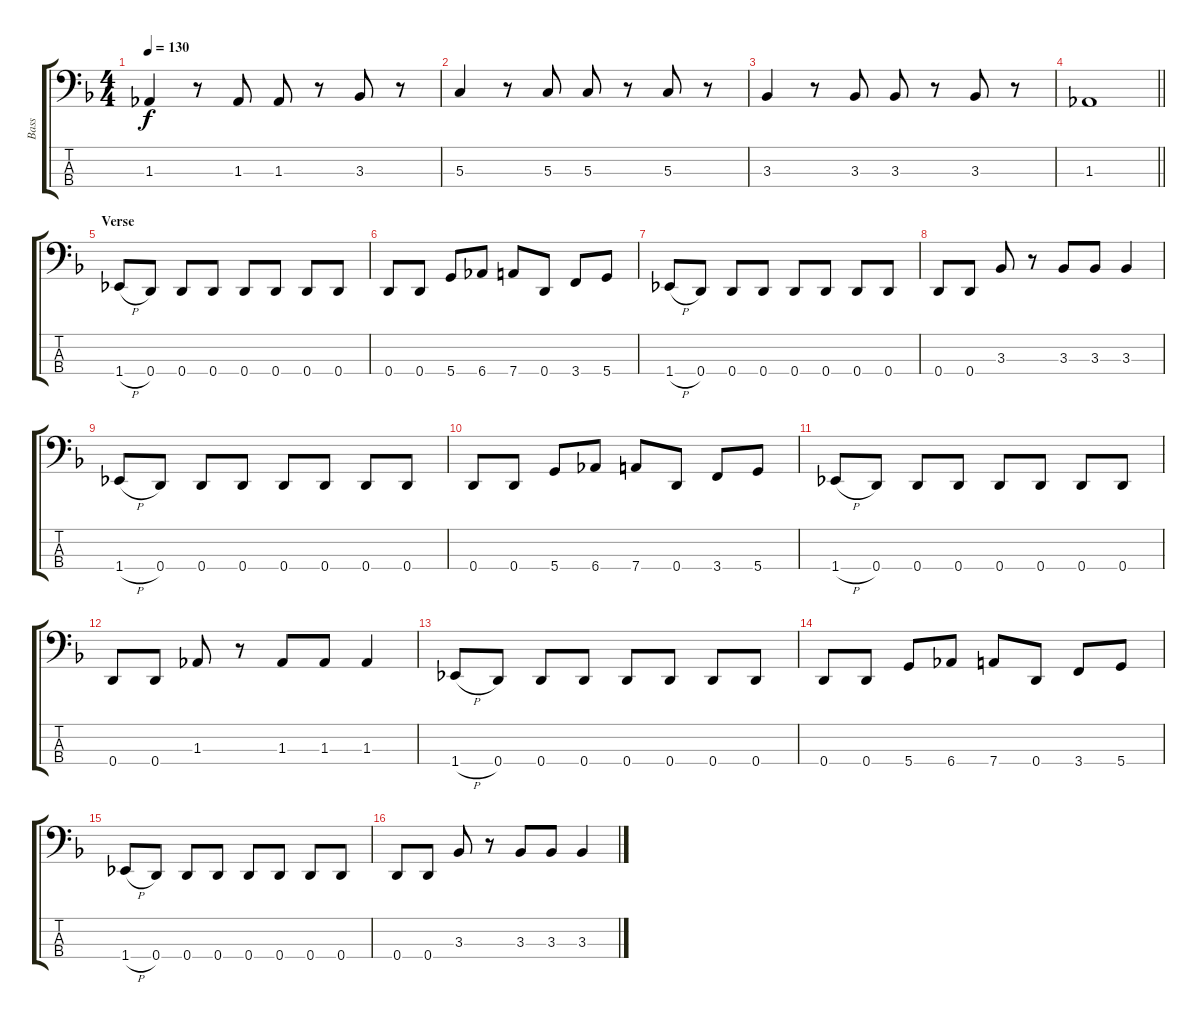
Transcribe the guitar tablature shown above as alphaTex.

\track ("Bass" "Bass") {instrument electricbasspick}
\staff {score tabs}
\tuning (F2 C2 G1 D1) {hide}
\ts (4 4)
\tempo 130
\clef f4
\ks dminor
1.3.4{dy f} r.8 1.3.8 1.3.8 r.8 3.3.8 r.8 |
5.3.4 r.8 5.3.8 5.3.8 r.8 5.3.8 r.8 |
3.3.4 r.8 3.3.8 3.3.8 r.8 3.3.8 r.8 |
\barLineRight lightlight
1.3.1 |
\section ("" "Verse")
1.4{h}.8 0.4.8 0.4.8 0.4.8 0.4.8 0.4.8 0.4.8 0.4.8 |
0.4.8 0.4.8 5.4.8 6.4.8 7.4.8 0.4.8 3.4.8 5.4.8 |
1.4{h}.8 0.4.8 0.4.8 0.4.8 0.4.8 0.4.8 0.4.8 0.4.8 |
0.4.8 0.4.8 3.3.8 r.8 3.3.8 3.3.8 3.3.4 |
1.4{h}.8 0.4.8 0.4.8 0.4.8 0.4.8 0.4.8 0.4.8 0.4.8 |
0.4.8 0.4.8 5.4.8 6.4.8 7.4.8 0.4.8 3.4.8 5.4.8 |
1.4{h}.8 0.4.8 0.4.8 0.4.8 0.4.8 0.4.8 0.4.8 0.4.8 |
0.4.8 0.4.8 1.3.8 r.8 1.3.8 1.3.8 1.3.4 |
1.4{h}.8 0.4.8 0.4.8 0.4.8 0.4.8 0.4.8 0.4.8 0.4.8 |
0.4.8 0.4.8 5.4.8 6.4.8 7.4.8 0.4.8 3.4.8 5.4.8 |
1.4{h}.8 0.4.8 0.4.8 0.4.8 0.4.8 0.4.8 0.4.8 0.4.8 |
0.4.8 0.4.8 3.3.8 r.8 3.3.8 3.3.8 3.3.4
